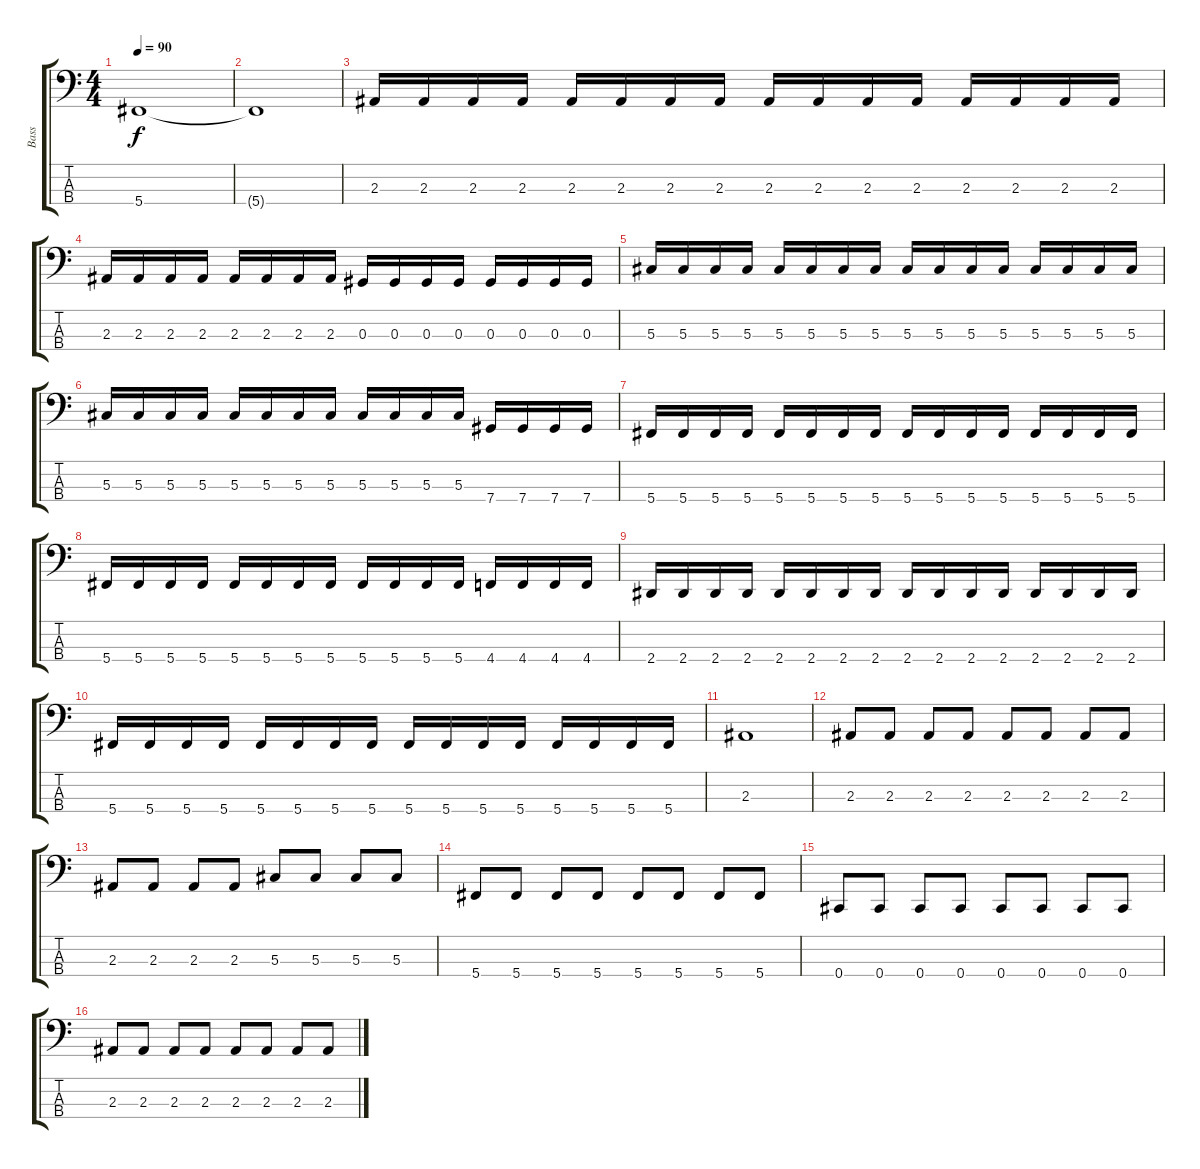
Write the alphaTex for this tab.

\track ("Bass" "Bass") {instrument electricbasspick}
\staff {score tabs}
\tuning (Gb2 Db2 Ab1 Db1) {hide}
\ts (4 4)
\tempo 90
\clef f4
\ks c
5.4.1{dy f} |
5.4{t}.1 |
2.3.16 2.3.16 2.3.16 2.3.16 2.3.16 2.3.16 2.3.16 2.3.16 2.3.16 2.3.16 2.3.16 2.3.16 2.3.16 2.3.16 2.3.16 2.3.16 |
2.3.16 2.3.16 2.3.16 2.3.16 2.3.16 2.3.16 2.3.16 2.3.16 0.3.16 0.3.16 0.3.16 0.3.16 0.3.16 0.3.16 0.3.16 0.3.16 |
5.3.16 5.3.16 5.3.16 5.3.16 5.3.16 5.3.16 5.3.16 5.3.16 5.3.16 5.3.16 5.3.16 5.3.16 5.3.16 5.3.16 5.3.16 5.3.16 |
5.3.16 5.3.16 5.3.16 5.3.16 5.3.16 5.3.16 5.3.16 5.3.16 5.3.16 5.3.16 5.3.16 5.3.16 7.4.16 7.4.16 7.4.16 7.4.16 |
5.4.16 5.4.16 5.4.16 5.4.16 5.4.16 5.4.16 5.4.16 5.4.16 5.4.16 5.4.16 5.4.16 5.4.16 5.4.16 5.4.16 5.4.16 5.4.16 |
5.4.16 5.4.16 5.4.16 5.4.16 5.4.16 5.4.16 5.4.16 5.4.16 5.4.16 5.4.16 5.4.16 5.4.16 4.4.16 4.4.16 4.4.16 4.4.16 |
2.4.16 2.4.16 2.4.16 2.4.16 2.4.16 2.4.16 2.4.16 2.4.16 2.4.16 2.4.16 2.4.16 2.4.16 2.4.16 2.4.16 2.4.16 2.4.16 |
5.4.16 5.4.16 5.4.16 5.4.16 5.4.16 5.4.16 5.4.16 5.4.16 5.4.16 5.4.16 5.4.16 5.4.16 5.4.16 5.4.16 5.4.16 5.4.16 |
2.3.1 |
2.3.8 2.3.8 2.3.8 2.3.8 2.3.8 2.3.8 2.3.8 2.3.8 |
2.3.8 2.3.8 2.3.8 2.3.8 5.3.8 5.3.8 5.3.8 5.3.8 |
5.4.8 5.4.8 5.4.8 5.4.8 5.4.8 5.4.8 5.4.8 5.4.8 |
0.4.8 0.4.8 0.4.8 0.4.8 0.4.8 0.4.8 0.4.8 0.4.8 |
2.3.8 2.3.8 2.3.8 2.3.8 2.3.8 2.3.8 2.3.8 2.3.8
